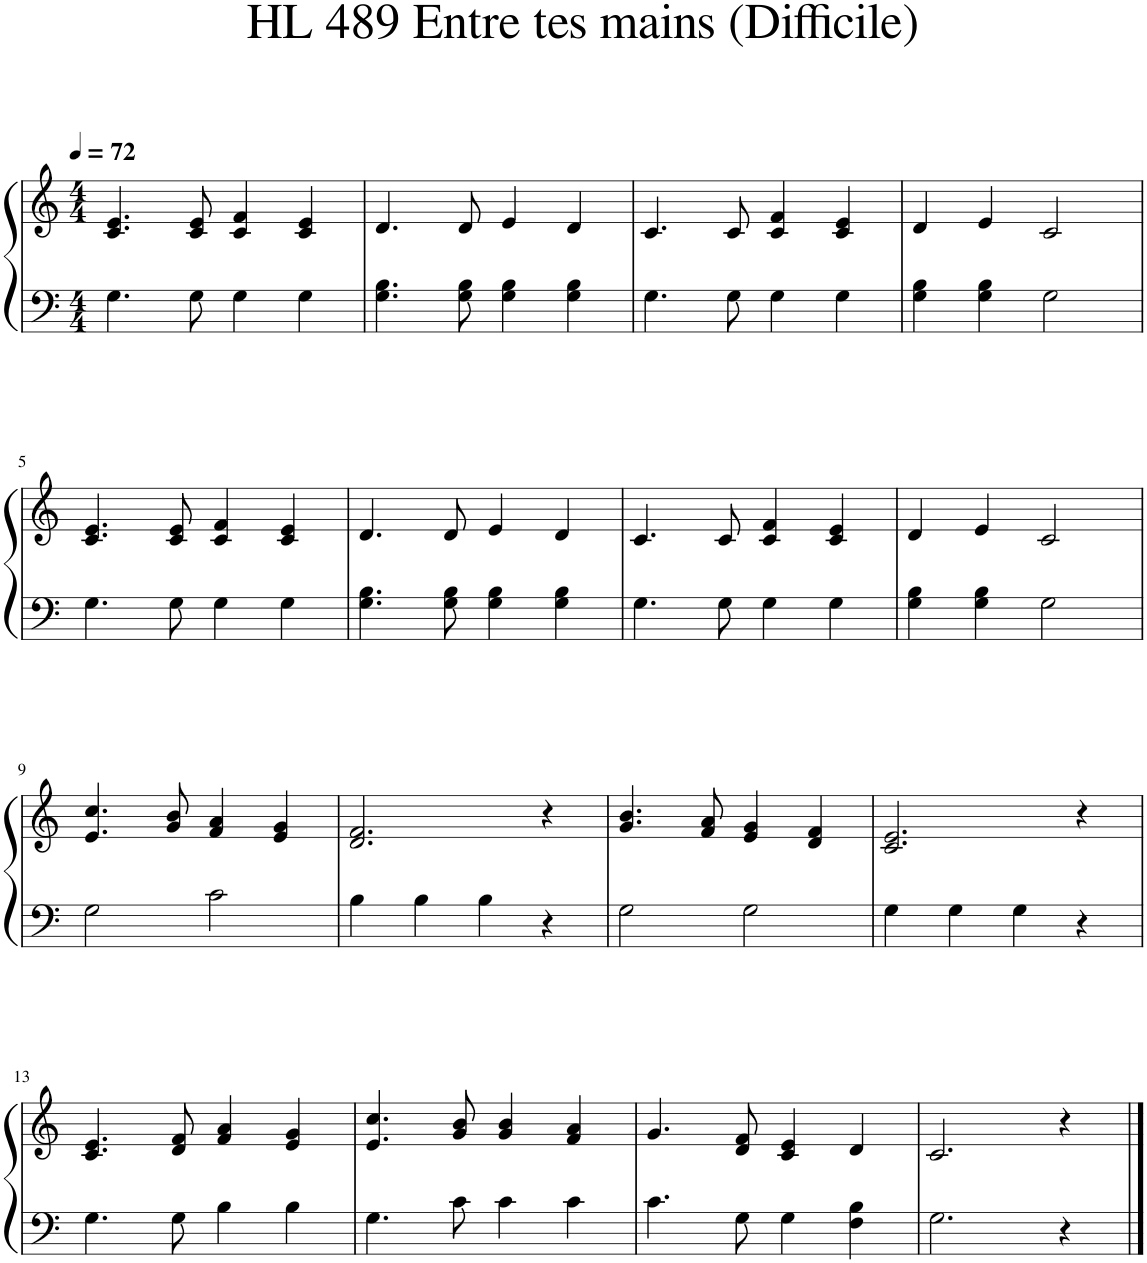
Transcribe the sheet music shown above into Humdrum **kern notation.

**kern	**kern
*part1	*part1
*staff2	*staff1
*I"Piano, Piano	*
*I'Pno.	*
*clefF4	*clefG2
*k[]	*k[]
*M4/4	*M4/4
*MM72	*MM72
=1	=1
4.G\	4.c/ 4.e/
8G\	8c/ 8e/
4G\	4c/ 4f/
4G\	4c/ 4e/
=2	=2
4.G\ 4.B\	4.d/
8G\ 8B\	8d/
4G\ 4B\	4e/
4G\ 4B\	4d/
=3	=3
4.G\	4.c/
8G\	8c/
4G\	4c/ 4f/
4G\	4c/ 4e/
=4	=4
4G\ 4B\	4d/
4G\ 4B\	4e/
2G\	2c/
!!LO:LB:g=z
=5	=5
4.G\	4.c/ 4.e/
8G\	8c/ 8e/
4G\	4c/ 4f/
4G\	4c/ 4e/
=6	=6
4.G\ 4.B\	4.d/
8G\ 8B\	8d/
4G\ 4B\	4e/
4G\ 4B\	4d/
=7	=7
4.G\	4.c/
8G\	8c/
4G\	4c/ 4f/
4G\	4c/ 4e/
=8	=8
4G\ 4B\	4d/
4G\ 4B\	4e/
2G\	2c/
!!LO:LB:g=z
=9	=9
2G\	4.e/ 4.cc/
.	8g/ 8b/
2c\	4f/ 4a/
.	4e/ 4g/
=10	=10
4B\	2.d/ 2.f/
4B\	.
4B\	.
4r	4r
=11	=11
2G\	4.g/ 4.b/
.	8f/ 8a/
2G\	4e/ 4g/
.	4d/ 4f/
=12	=12
4G\	2.c/ 2.e/
4G\	.
4G\	.
4r	4r
!!LO:LB:g=z
=13	=13
4.G\	4.c/ 4.e/
8G\	8d/ 8f/
4B\	4f/ 4a/
4B\	4e/ 4g/
=14	=14
4.G\	4.e/ 4.cc/
8c\	8g/ 8b/
4c\	4g/ 4b/
4c\	4f/ 4a/
=15	=15
4.c\	4.g/
8G\	8d/ 8f/
4G\	4c/ 4e/
4F\ 4B\	4d/
=16	=16
2.G\	2.c/
4r	4r
==	==
*-	*-
